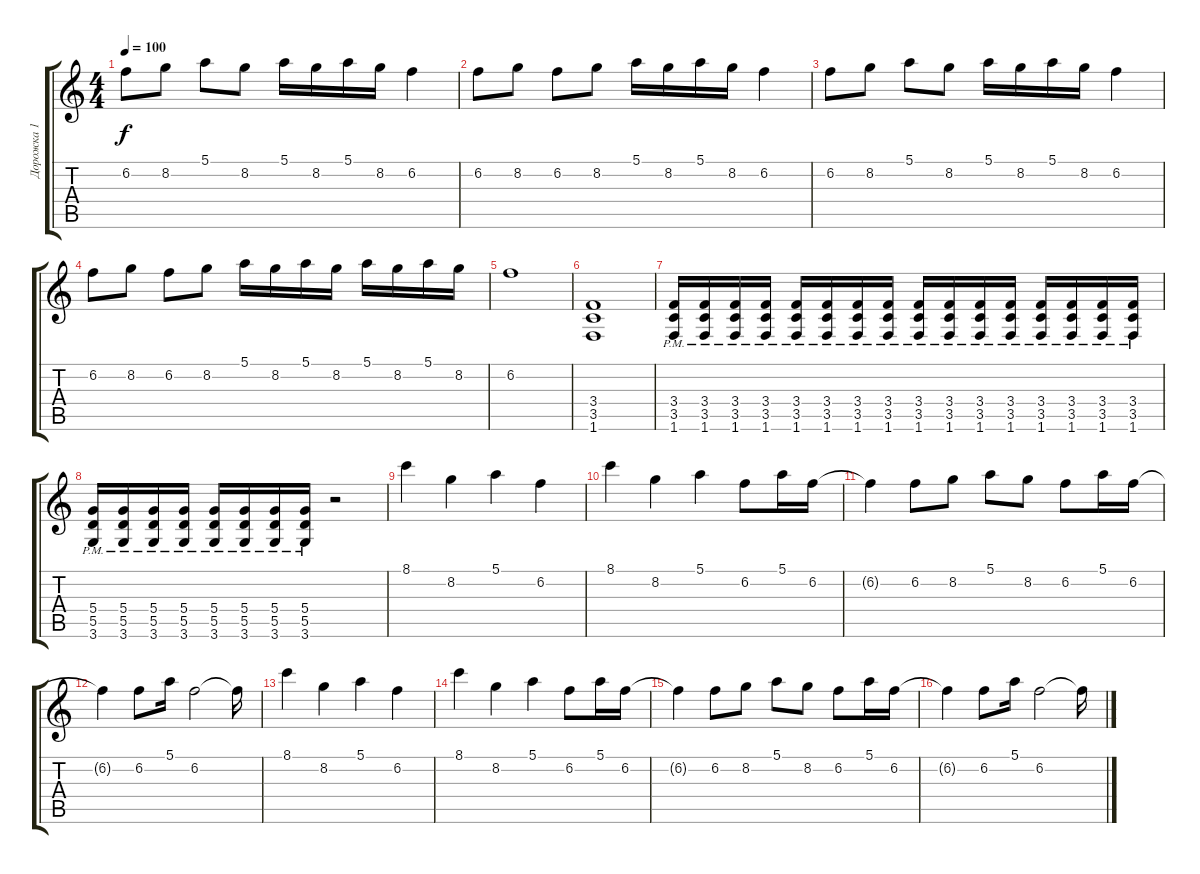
\track ("Дорожка 1" "Дорожка 1") {instrument distortionguitar}
\staff {score tabs}
\tuning (E4 B3 G3 D3 A2 E2) {hide}
\ts (4 4)
\tempo 100
\clef g2
\ks c
6.2.8{dy f volume 16} 8.2.8 5.1.8 8.2.8 5.1.16 8.2.16 5.1.16 8.2.16 6.2.4 |
6.2.8 8.2.8 6.2.8 8.2.8 5.1.16 8.2.16 5.1.16 8.2.16 6.2.4 |
6.2.8 8.2.8 5.1.8 8.2.8 5.1.16 8.2.16 5.1.16 8.2.16 6.2.4 |
6.2.8 8.2.8 6.2.8 8.2.8 5.1.16 8.2.16 5.1.16 8.2.16 5.1.16 8.2.16 5.1.16 8.2.16 |
6.2.1 |
(3.4 3.5 1.6).1{volume 10} |
(3.4{pm} 3.5{pm} 1.6{pm}).16 (3.4{pm} 3.5{pm} 1.6{pm}).16 (3.4{pm} 3.5{pm} 1.6{pm}).16 (3.4{pm} 3.5{pm} 1.6{pm}).16 (3.4{pm} 3.5{pm} 1.6{pm}).16 (3.4{pm} 3.5{pm} 1.6{pm}).16 (3.4{pm} 3.5{pm} 1.6{pm}).16 (3.4{pm} 3.5{pm} 1.6{pm}).16 (3.4{pm} 3.5{pm} 1.6{pm}).16 (3.4{pm} 3.5{pm} 1.6{pm}).16 (3.4{pm} 3.5{pm} 1.6{pm}).16 (3.4{pm} 3.5{pm} 1.6{pm}).16 (3.4{pm} 3.5{pm} 1.6{pm}).16 (3.4{pm} 3.5{pm} 1.6{pm}).16 (3.4{pm} 3.5{pm} 1.6{pm}).16 (3.4{pm} 3.5{pm} 1.6{pm}).16 |
(5.4{pm} 5.5{pm} 3.6{pm}).16 (5.4{pm} 5.5{pm} 3.6{pm}).16 (5.4{pm} 5.5{pm} 3.6{pm}).16 (5.4{pm} 5.5{pm} 3.6{pm}).16 (5.4{pm} 5.5{pm} 3.6{pm}).16 (5.4{pm} 5.5{pm} 3.6{pm}).16 (5.4{pm} 5.5{pm} 3.6{pm}).16 (5.4{pm} 5.5{pm} 3.6{pm}).16 r.2 |
8.1.4{volume 16} 8.2.4 5.1.4 6.2.4 |
8.1.4 8.2.4 5.1.4 6.2.8 5.1.16 6.2.16 |
6.2{t}.4 6.2.8 8.2.8 5.1.8 8.2.8 6.2.8 5.1.16 6.2.16 |
6.2{t}.4 6.2.8 5.1.16 6.2.2 6.2{t}.16 |
8.1.4 8.2.4 5.1.4 6.2.4 |
8.1.4 8.2.4 5.1.4 6.2.8 5.1.16 6.2.16 |
6.2{t}.4 6.2.8 8.2.8 5.1.8 8.2.8 6.2.8 5.1.16 6.2.16 |
6.2{t}.4 6.2.8 5.1.16 6.2.2 6.2{t}.16
